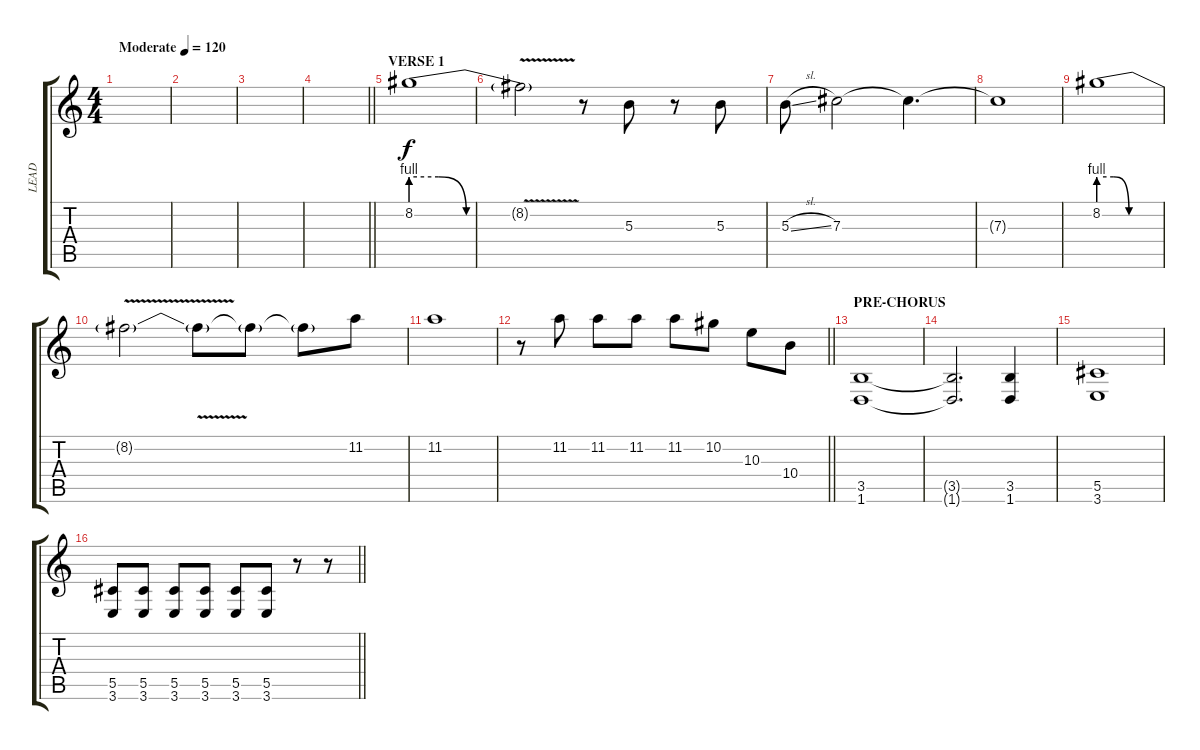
\track ("LEAD" "LEAD") {instrument distortionguitar}
\staff {score tabs}
\tuning (Eb4 Bb3 Gb3 Db3 Ab2 Db2) {hide}
\ts (4 4)
\tempo (120 "Moderate")
\clef g2
\ks c
|
|
|
\barLineRight lightlight
|
\section ("" "VERSE 1")
8.2{be (custom 0 4 15 4 30 0 60 0)}.1 |
8.2{v t}.2 r.8 5.3.8 r.8 5.3.8 |
5.3{sl}.8 7.3.2 7.3{t}.4{d} |
7.3{t}.1 |
8.2{be (custom 0 4 15 4 30 0 60 0)}.1 |
8.2{v t}.2 8.2{t}.8 8.2{t}.8 8.2{t}.8 11.2.8 |
11.2.1 |
\barLineRight lightlight
r.8 11.2.8 11.2.8 11.2.8 11.2.8 10.2.8 10.3.8 10.4.8 |
\section ("" "PRE-CHORUS")
(3.5 1.6).1 |
(3.5{t} 1.6{t}).2{d} (3.5 1.6).4 |
(5.5 3.6).1 |
\barLineRight lightlight
(5.5 3.6).8 (5.5 3.6).8 (5.5 3.6).8 (5.5 3.6).8 (5.5 3.6).8 (5.5 3.6).8 r.8 r.8
